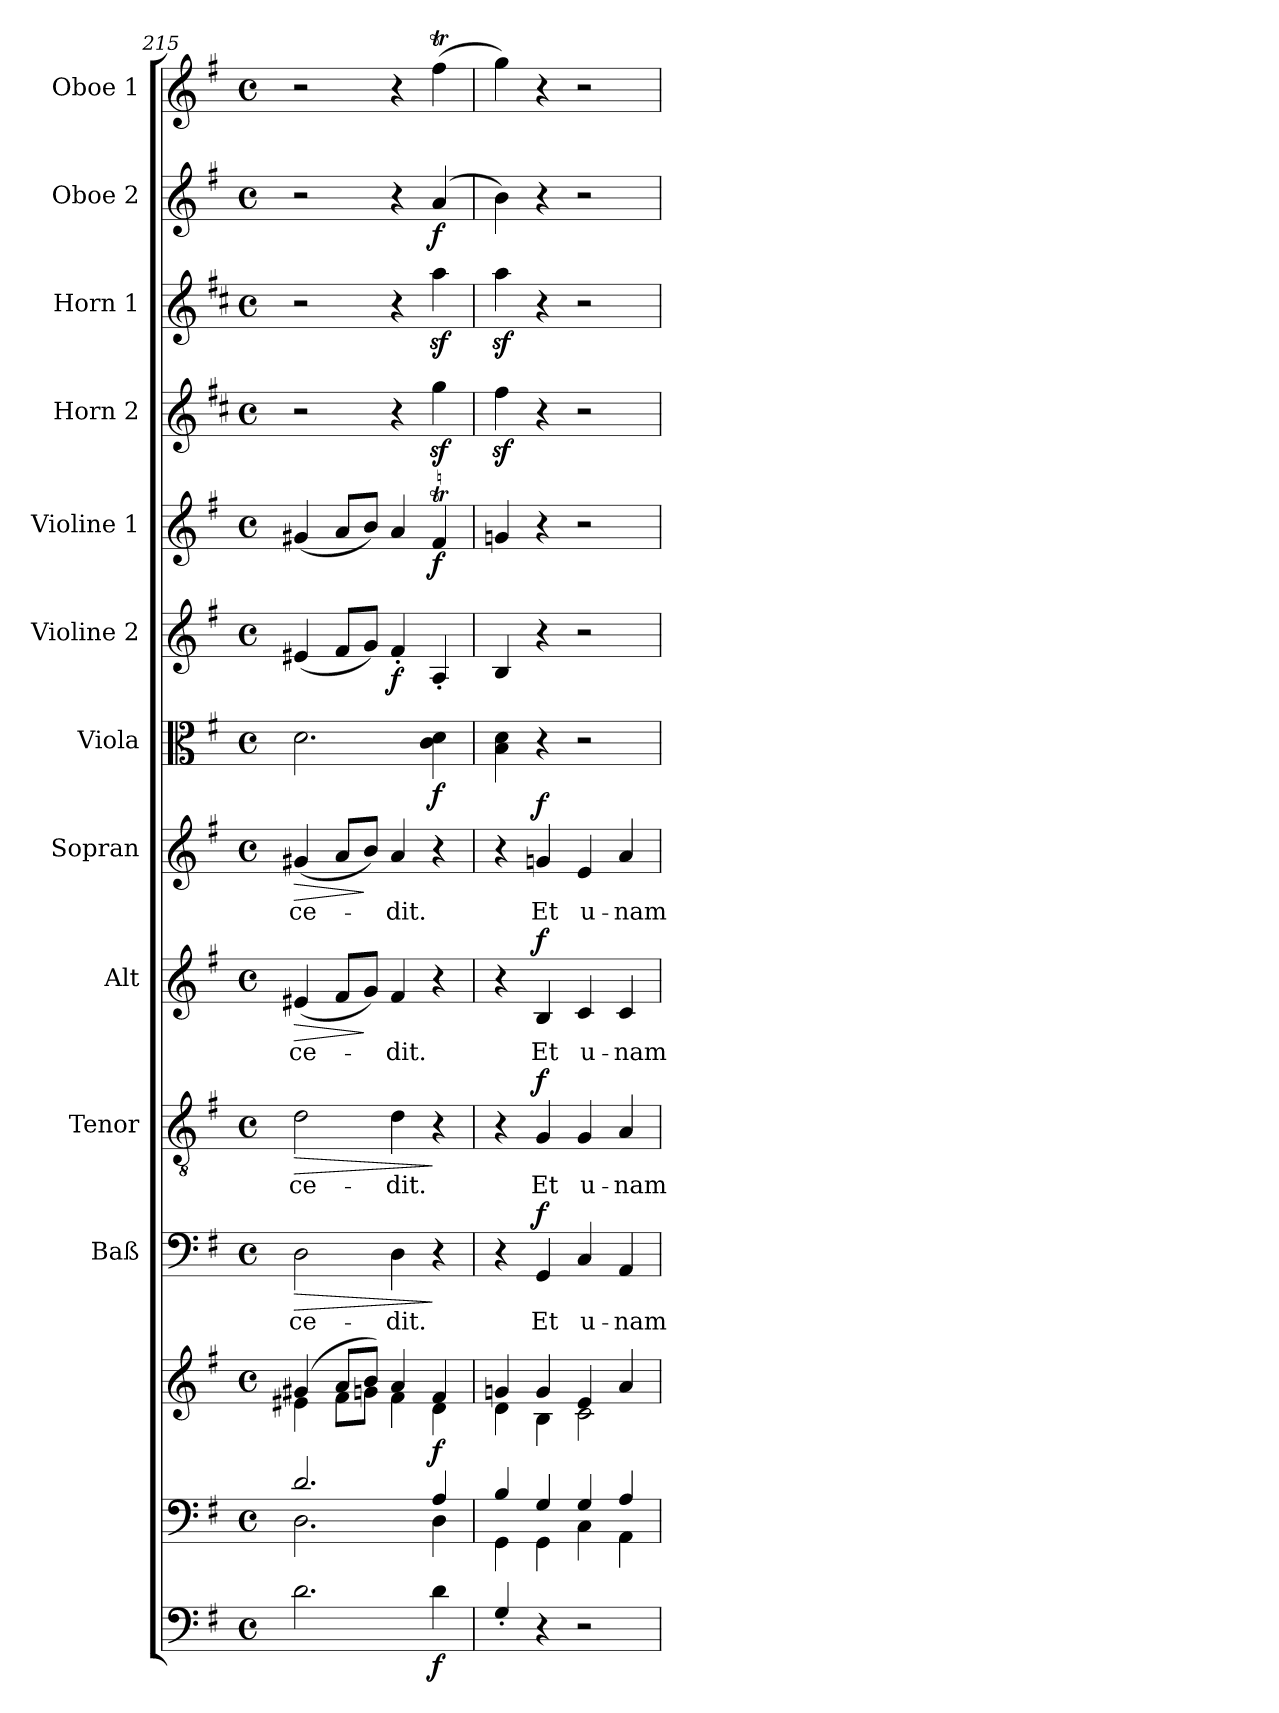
**kern	**dynam	**kern	**kern	**dynam	**kern	**text	**dynam	**kern	**text	**dynam	**kern	**text	**dynam	**kern	**text	**dynam	**kern	**dynam	**kern	**dynam	**kern	**dynam	**kern	**kern	**kern	**dynam	**kern
*part13	*part13	*part12	*part12	*part12	*part11	*part11	*part11	*part10	*part10	*part10	*part9	*part9	*part9	*part8	*part8	*part8	*part7	*part7	*part6	*part6	*part5	*part5	*part4	*part3	*part2	*part2	*part1
*staff14	*staff14	*staff13	*staff12	*staff12/13	*staff11	*staff11	*staff11	*staff10	*staff10	*staff10	*staff9	*staff9	*staff9	*staff8	*staff8	*staff8	*staff7	*staff7	*staff6	*staff6	*staff5	*staff5	*staff4	*staff3	*staff2	*staff2	*staff1
*	*	*	*	*	*I"Baß	*	*	*I"Tenor	*	*	*I"Alt	*	*	*I"Sopran	*	*	*I"Viola	*	*I"Violine 2	*	*I"Violine 1	*	*I"Horn 2	*I"Horn 1	*I"Oboe 2	*	*I"Oboe 1
*	*	*	*	*	*I'Baß	*	*	*I'Ten	*	*	*I'Alt	*	*	*I'Sop	*	*	*I'Vla.	*	*I'Vln. 2	*	*I'Vln. 1	*	*I'Hrn. 2	*I'Hrn. 1	*I'Ob. 2	*	*I'Ob. 1
!!LO:PB:g=z
*clefF4	*	*clefF4	*clefG2	*	*clefF4	*	*	*clefGv2	*	*	*clefG2	*	*	*clefG2	*	*	*clefC3	*	*clefG2	*	*clefG2	*	*clefG2	*clefG2	*clefG2	*	*clefG2
*ITrd7c12	*	*	*	*	*	*	*	*	*	*	*	*	*	*	*	*	*	*	*	*	*	*	*ITrd4c7	*ITrd4c7	*	*	*
*k[f#]	*	*k[f#]	*k[f#]	*	*k[f#]	*	*	*k[f#]	*	*	*k[f#]	*	*	*k[f#]	*	*	*k[f#]	*	*k[f#]	*	*k[f#]	*	*k[f#]	*k[f#]	*k[f#]	*	*k[f#]
*G:	*	*G:	*G:	*	*G:	*	*	*G:	*	*	*G:	*	*	*G:	*	*	*G:	*	*G:	*	*G:	*	*G:	*G:	*G:	*	*G:
*M4/4	*	*M4/4	*M4/4	*	*M4/4	*	*	*M4/4	*	*	*M4/4	*	*	*M4/4	*	*	*M4/4	*	*M4/4	*	*M4/4	*	*M4/4	*M4/4	*M4/4	*	*M4/4
*met(c)	*	*met(c)	*met(c)	*	*met(c)	*	*	*met(c)	*	*	*met(c)	*	*	*met(c)	*	*	*met(c)	*	*met(c)	*	*met(c)	*	*met(c)	*met(c)	*met(c)	*	*met(c)
=215	=215	=215	=215	=215	=215	=215	=215	=215	=215	=215	=215	=215	=215	=215	=215	=215	=215	=215	=215	=215	=215	=215	=215	=215	=215	=215	=215
*	*	*^	*^	*	*	*	*	*	*	*	*	*	*	*	*	*	*	*	*	*	*	*	*	*	*	*	*
!	!	!	!	!	!	!	!	!LO:LY:b	!LO:HP:b	!	!LO:LY:b	!LO:HP:b	!	!LO:LY:b	!LO:HP:b	!	!LO:LY:b	!LO:HP:b	!	!	!	!	!	!	!	!	!	!	!
2.D\	.	2.d/	2.D\	(4g#X/	4e#X\	.	2D\	-ce-	>	2d\	-ce-	>	(<4e#X/	-ce-	>	(<4g#X/	-ce-	>	2.d\	.	(<4e#X/	.	(<4g#X/	.	2r	2r	2r	.	2r
.	.	.	.	8a/L	8f#\L	.	.	.	.	.	.	.	8f#/L	.	.	8a/L	.	.	.	.	8f#/L	.	8a/L	.	.	.	.	.	.
.	.	.	.	8b/J)	8g\J	.	.	.	.	.	.	.	8g/J)	.	]	8b/J)	.	]	.	.	8g/J)	.	8b/J)	.	.	.	.	.	.
!	!	!	!	!	!	!	!	!LO:LY:b	!	!	!LO:LY:b	!	!	!LO:LY:b	!	!	!LO:LY:b	!	!	!	!	!LO:DY:b	!	!	!	!	!	!	!
.	.	.	.	4a/	4f#\	.	4D\	-dit.	.	4d\	-dit.	.	4f#/	-dit.	.	4a/	-dit.	.	.	.	4f#'</	f	4a/	.	4r	4r	4r	.	4r
!	!LO:DY:b	!	!	!	!	!LO:DY:b	!	!	!	!	!	!	!	!	!	!	!	!	!	!LO:DY:b	!	!	!	!LO:DY:b	!	!	!	!LO:DY:b	!
4D\	f	4A/	4D\	4f#/	4d\	f	4r	.	]	4r	.	]	4r	.	.	4r	.	.	4c\ 4d\	f	4A'</	.	4f#t/	f	4ccz<\	4ddz<\	(4a/	f	(>4ff#t\
=216	=216	=216	=216	=216	=216	=216	=216	=216	=216	=216	=216	=216	=216	=216	=216	=216	=216	=216	=216	=216	=216	=216	=216	=216	=216	=216	=216	=216	=216
4GG'</	.	4B/	4GG\	4gn/	4d\	.	4r	.	.	4r	.	.	4r	.	.	4r	.	.	4B\ 4d\	.	4B/	.	4gn/	.	4bz<\	4ddz<\	4b\)	.	4gg\)
!	!	!	!	!	!	!	!	!LO:LY:b	!LO:DY:a	!	!LO:LY:b	!LO:DY:a	!	!LO:LY:b	!LO:DY:a	!	!LO:LY:b	!LO:DY:a	!	!	!	!	!	!	!	!	!	!	!
4r	.	4G/	4GG\	4g/	4B\	.	4GG/	Et	f	4G/	Et	f	4B/	Et	f	4gn/	Et	f	4r	.	4r	.	4r	.	4r	4r	4r	.	4r
!	!	!	!	!	!	!	!	!LO:LY:b	!	!	!LO:LY:b	!	!	!LO:LY:b	!	!	!LO:LY:b	!	!	!	!	!	!	!	!	!	!	!	!
2r	.	4G/	4C\	4e/	2c\	.	4C/	u-	.	4G/	u-	.	4c/	u-	.	4e/	u-	.	2r	.	2r	.	2r	.	2r	2r	2r	.	2r
!	!	!	!	!	!	!	!	!LO:LY:b	!	!	!LO:LY:b	!	!	!LO:LY:b	!	!	!LO:LY:b	!	!	!	!	!	!	!	!	!	!	!	!
.	.	4A/	4AA\	4a/	.	.	4AA/	-nam	.	4A/	-nam	.	4c/	-nam	.	4a/	-nam	.	.	.	.	.	.	.	.	.	.	.	.
*	*	*v	*v	*	*	*	*	*	*	*	*	*	*	*	*	*	*	*	*	*	*	*	*	*	*	*	*	*	*
*	*	*	*v	*v	*	*	*	*	*	*	*	*	*	*	*	*	*	*	*	*	*	*	*	*	*	*	*	*
=	=	=	=	=	=	=	=	=	=	=	=	=	=	=	=	=	=	=	=	=	=	=	=	=	=	=	=
*-	*-	*-	*-	*-	*-	*-	*-	*-	*-	*-	*-	*-	*-	*-	*-	*-	*-	*-	*-	*-	*-	*-	*-	*-	*-	*-	*-
